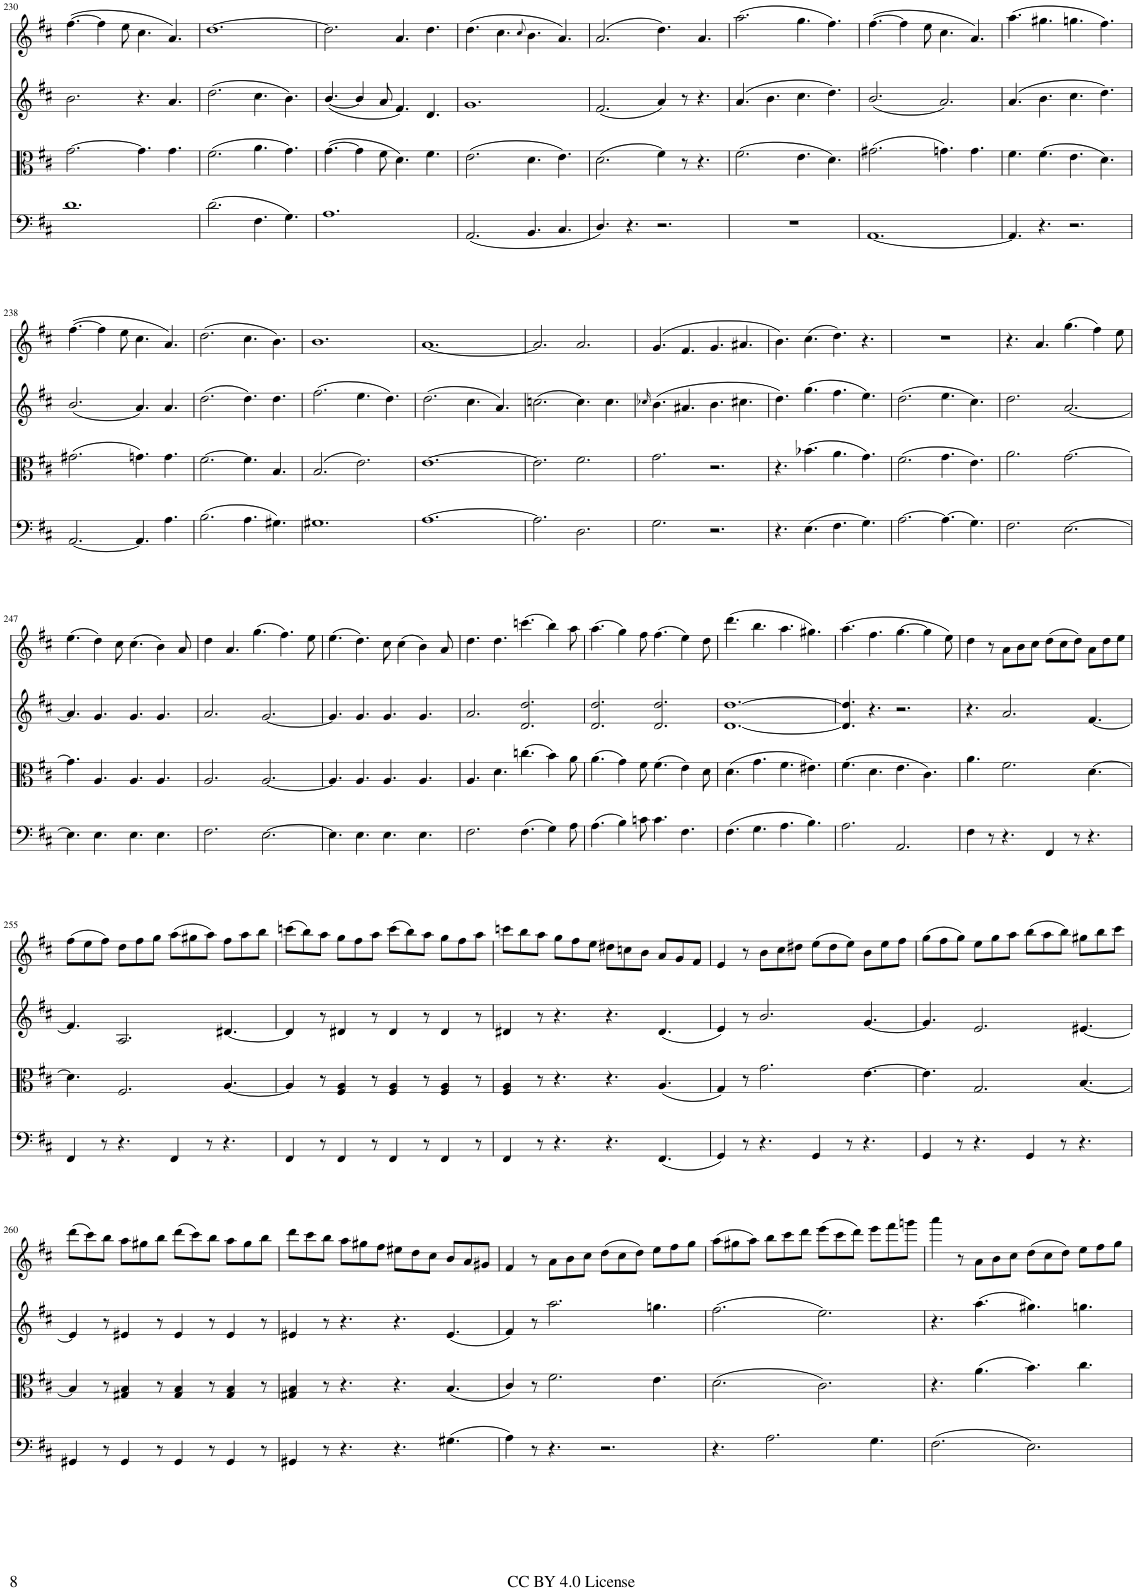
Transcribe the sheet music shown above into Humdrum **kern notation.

**kern	**kern	**kern	**kern
*part4	*part3	*part2	*part1
*staff4	*staff3	*staff2	*staff1
*I"Cello	*I"Viola	*I"Violin II	*I"Violin I
*	*I'Vla	*I'Vln	*I'Vln
!!LO:PB:g=z
*clefF4	*clefC3	*clefG2	*clefG2
*k[f#c#]	*k[f#c#]	*k[f#c#]	*k[f#c#]
*M12/8	*M12/8	*M12/8	*M12/8
=230	=230	=230	=230
1.d	[2.g\	2.b\	([4.ff#\
.	.	.	4ff#\]
.	.	.	8ee\
.	4.g\]	4.r	4.cc#\
.	4.g\	4.a/	4.a/)
=231	=231	=231	=231
(2.d\	(2.f#\	(2.dd\	[1.dd
4.F#\	4.a\	4.cc#\	.
4.G\)	4.g\)	4.b\)	.
=232	=232	=232	=232
1.A	([4.g\	([4.b/	2.dd\]
.	4g\]	4b/]	.
.	8f#\	8a/	.
.	4.d\)	4.f#/)	4.a/
.	4.f#\	4.d/	4.dd\
=233	=233	=233	=233
(2.AA/	(2.e\	1.g	(4.dd\
.	.	.	4.cc#\
.	.	.	8qcc#/
4.BB/	4.d\	.	4.b\
4.C#/	4.e\)	.	4.a/)
=234	=234	=234	=234
4.D/)	(2.d\	(2.f#/	(2.a/
4.r	.	.	.
2.r	4f#\)	4a/)	4.dd\)
.	8r	8r	.
.	4.r	4.r	4.a/
=235	=235	=235	=235
1.r	(2.f#\	(4.a/	(2.aa\
.	.	4.b\	.
.	4.e\	4.cc#\	4.gg\
.	4.d\)	4.dd\)	4.ff#\)
=236	=236	=236	=236
[1.AA	(2.g#X\	(2.b/	([4.ff#\
.	.	.	4ff#\]
.	.	.	8ee\
.	4.gn\)	2.a/)	4.cc#\
.	4.g\	.	4.a/)
=237	=237	=237	=237
4.AA/]	4.f#\	(4.a/	(4.aa\
4.r	(4.f#\	4.b\	4.gg#X\
2.r	4.e\	4.cc#\	4.ggn\
.	4.d\)	4.dd\)	4.ff#\)
!!LO:LB:g=z
=238	=238	=238	=238
[2.AA/	(2.g#X\	(2.b/	([4.ff#\
.	.	.	4ff#\]
.	.	.	8ee\
4.AA/]	4.gn\)	4.a/)	4.cc#\
4.A\	4.g\	4.a/	4.a/)
=239	=239	=239	=239
(2.B\	[2.f#\	(2.dd\	(2.dd\
4.A\	4.f#\]	4.dd\)	4.cc#\
4.G#X\)	4.B/	4.dd\	4.b\)
=240	=240	=240	=240
1.G#X	(2.B/	(2.ff#\	1.b
.	2.e\)	4.ee\	.
.	.	4.dd\)	.
=241	=241	=241	=241
[1.A	[1.e	(2.dd\	[1.a
.	.	4.cc#\	.
.	.	4.a/)	.
=242	=242	=242	=242
2.A\]	2.e\]	(2.ccn\	2.a/]
2.D\	2.f#\	4.cc\)	2.a/
.	.	4.cc\	.
=243	=243	=243	=243
.	.	16qcc-X/	.
2.G\	2.g\	(4.b\	(4.g/
.	.	4.a#X/	4.f#/
2.r	2.r	4.b\	4.g/
.	.	4.cc#X\	4.a#X/
=244	=244	=244	=244
4.r	4.r	4.dd\)	4.b\)
(4.E\	(4.b-X\	(4.gg\	(4.cc#\
4.F#\	4.a\	4.ff#\	4.dd\)
4.G\)	4.g\)	4.ee\)	4.r
=245	=245	=245	=245
[2.A\	(2.f#\	(2.dd\	1.r
(4.A\]	4.g\	4.ee\	.
4.G\)	4.e\)	4.cc#\)	.
=246	=246	=246	=246
2.F#\	2.a\	2.dd\	4.r
.	.	.	4.a/
[2.E\	[2.g\	[2.a/	(4.gg\
.	.	.	4ff#\)
.	.	.	8ee\
!!LO:LB:g=z
=247	=247	=247	=247
4.E\]	4.g\]	4.a/]	(4.ee\
4.E\	4.A/	4.g/	4dd\)
.	.	.	8cc#\
4.E\	4.A/	4.g/	(4.cc#\
4.E\	4.A/	4.g/	4b\)
.	.	.	8a/
=248	=248	=248	=248
2.F#\	2.A/	2.a/	4dd\
.	.	.	4.a/
.	.	.	(4.gg\
[2.E\	[2.A/	[2.g/	.
.	.	.	4.ff#\)
.	.	.	8ee\
=249	=249	=249	=249
4.E\]	4.A/]	4.g/]	(4.ee\
4.E\	4.A/	4.g/	4.dd\)
4.E\	4.A/	4.g/	8cc#\
.	.	.	(4cc#\
4.E\	4.A/	4.g/	4b\)
.	.	.	8a/
=250	=250	=250	=250
2.F#\	4.A/	2.a/	4.dd\
.	4.d\	.	4.dd\
(4.F#\	(4.ccn\	2.d/ 2.dd/	(4.cccn\
4G\)	4b\)	.	4bb\)
8A\	8a\	.	8aa\
=251	=251	=251	=251
(4.A\	(4.a\	2.d/ 2.dd/	(4.aa\
4B\)	4g\)	.	4gg\)
8cn\	8f#\	.	8ff#\
4.c\	(4.f#\	2.d/ 2.dd/	(4.ff#\
4.F#\	4e\)	.	4ee\)
.	8d\	.	8dd\
=252	=252	=252	=252
(4.F#\	(4.d\	[1.d [1.dd	(4.ddd\
4.G\	4.g\	.	4.bb\
4.A\	4.f#\	.	4.aa\
4.B\)	4.e#X\)	.	4.gg#X\)
=253	=253	=253	=253
2.A\	(4.f#\	4.d/] 4.dd/]	(4.aa\
.	4.d\	4.r	4.ff#\
2.AA/	4.e\	2.r	[4.gg\
.	4.c#\)	.	4gg\]
.	.	.	8ee\)
=254	=254	=254	=254
4F#\	4.a\	4.r	4dd\
8r	.	.	8r
4.r	2.f#\	2.a/	8a\L
.	.	.	8b\
.	.	.	8cc#\J
4FF#/	.	.	(8dd\L
.	.	.	8cc#\
8r	.	.	8dd\J)
4.r	[4.d\	[4.f#/	8a\L
.	.	.	8dd\
.	.	.	8ee\J
!!LO:LB:g=z
=255	=255	=255	=255
4FF#/	4.d\]	4.f#/]	(8ff#\L
.	.	.	8ee\
8r	.	.	8ff#\J)
4.r	2.F#/	2.A/	8dd\L
.	.	.	8ff#\
.	.	.	8gg\J
4FF#/	.	.	(8aa\L
.	.	.	8gg#X\
8r	.	.	8aa\J)
4.r	[4.A/	[4.d#X/	8ff#\L
.	.	.	8aa\
.	.	.	8bb\J
=256	=256	=256	=256
4FF#/	4A/]	4d#/]	(8cccn\L
.	.	.	8bb\)
8r	8r	8r	8aa\J
4FF#/	4F#/ 4A/	4d#X/	8gg\L
.	.	.	8ff#\
8r	8r	8r	8aa\J
4FF#/	4F#/ 4A/	4d#/	(8ccc\L
.	.	.	8bb\)
8r	8r	8r	8aa\J
4FF#/	4F#/ 4A/	4d#/	8gg\L
.	.	.	8ff#\
8r	8r	8r	8aa\J
=257	=257	=257	=257
4FF#/	4F#/ 4A/	4d#X/	8cccn\L
.	.	.	8bb\
8r	8r	8r	8aa\J
4.r	4.r	4.r	8gg\L
.	.	.	8ff#\
.	.	.	8ee\J
4.r	4.r	4.r	8dd#X\L
.	.	.	8ccn\
.	.	.	8b\J
(4.FF#/	(4.A/	(4.d#/	8a/L
.	.	.	8g/
.	.	.	8f#/J
=258	=258	=258	=258
4GG/)	4G/)	4e/)	4e/
8r	8r	8r	8r
4.r	2.g\	2.b/	8b\L
.	.	.	8cc#\
.	.	.	8dd#X\J
4GG/	.	.	(8ee\L
.	.	.	8dd#\
8r	.	.	8ee\J)
4.r	[4.e\	[4.g/	8b\L
.	.	.	8ee\
.	.	.	8ff#\J
=259	=259	=259	=259
4GG/	4.e\]	4.g/]	(8gg\L
.	.	.	8ff#\
8r	.	.	8gg\J)
4.r	2.G/	2.e/	8ee\L
.	.	.	8gg\
.	.	.	8aa\J
4GG/	.	.	(8bb\L
.	.	.	8aa\
8r	.	.	8bb\J)
4.r	[4.B/	[4.e#X/	8gg#X\L
.	.	.	8bb\
.	.	.	8ccc#\J
!!LO:LB:g=z
=260	=260	=260	=260
4GG#X/	4B/]	4e#/]	(8ddd\L
.	.	.	8ccc#\)
8r	8r	8r	8bb\J
4GG#/	4G#X/ 4B/	4e#X/	8aa\L
.	.	.	8gg#X\
8r	8r	8r	8bb\J
4GG#/	4G#/ 4B/	4e#/	(8ddd\L
.	.	.	8ccc#\)
8r	8r	8r	8bb\J
4GG#/	4G#/ 4B/	4e#/	8aa\L
.	.	.	8gg#\
8r	8r	8r	8bb\J
=261	=261	=261	=261
4GG#X/	4G#X/ 4B/	4e#X/	8ddd\L
.	.	.	8ccc#\
8r	8r	8r	8bb\J
4.r	4.r	4.r	8aa\L
.	.	.	8gg#X\
.	.	.	8ff#\J
4.r	4.r	4.r	8ee#X\L
.	.	.	8dd\
.	.	.	8cc#\J
(4.G#X\	(4.B/	(4.e#/	8b/L
.	.	.	8a/
.	.	.	8g#X/J
=262	=262	=262	=262
4A\)	4c#/)	4f#/)	4f#/
8r	8r	8r	8r
4.r	2.f#\	2.aa\	8a\L
.	.	.	8b\
.	.	.	8cc#\J
2.r	.	.	(8dd\L
.	.	.	8cc#\
.	.	.	8dd\J)
.	4.e\	4.ggn\	8ee\L
.	.	.	8ff#\
.	.	.	8gg\J
=263	=263	=263	=263
4.r	(2.d\	(2.ff#\	(8aa\L
.	.	.	8gg#X\
.	.	.	8aa\J)
2.A\	.	.	8bb\L
.	.	.	8ccc#\
.	.	.	8ddd\J
.	2.c#\)	2.ee\)	(8eee\L
.	.	.	8ccc#\
.	.	.	8ddd\J)
4.G\	.	.	8eee\L
.	.	.	8fff#\
.	.	.	8gggn\J
=264	=264	=264	=264
(2.F#\	4.r	4.r	4aaa\
.	.	.	8r
.	(4.a\	(4.aa\	8a\L
.	.	.	8b\
.	.	.	8cc#\J
2.E\)	4.b\)	4.gg#X\)	(8dd\L
.	.	.	8cc#\
.	.	.	8dd\J)
.	4.cc#\	4.ggn\	8ee\L
.	.	.	8ff#\
.	.	.	8gg\J
=	=	=	=
*-	*-	*-	*-
